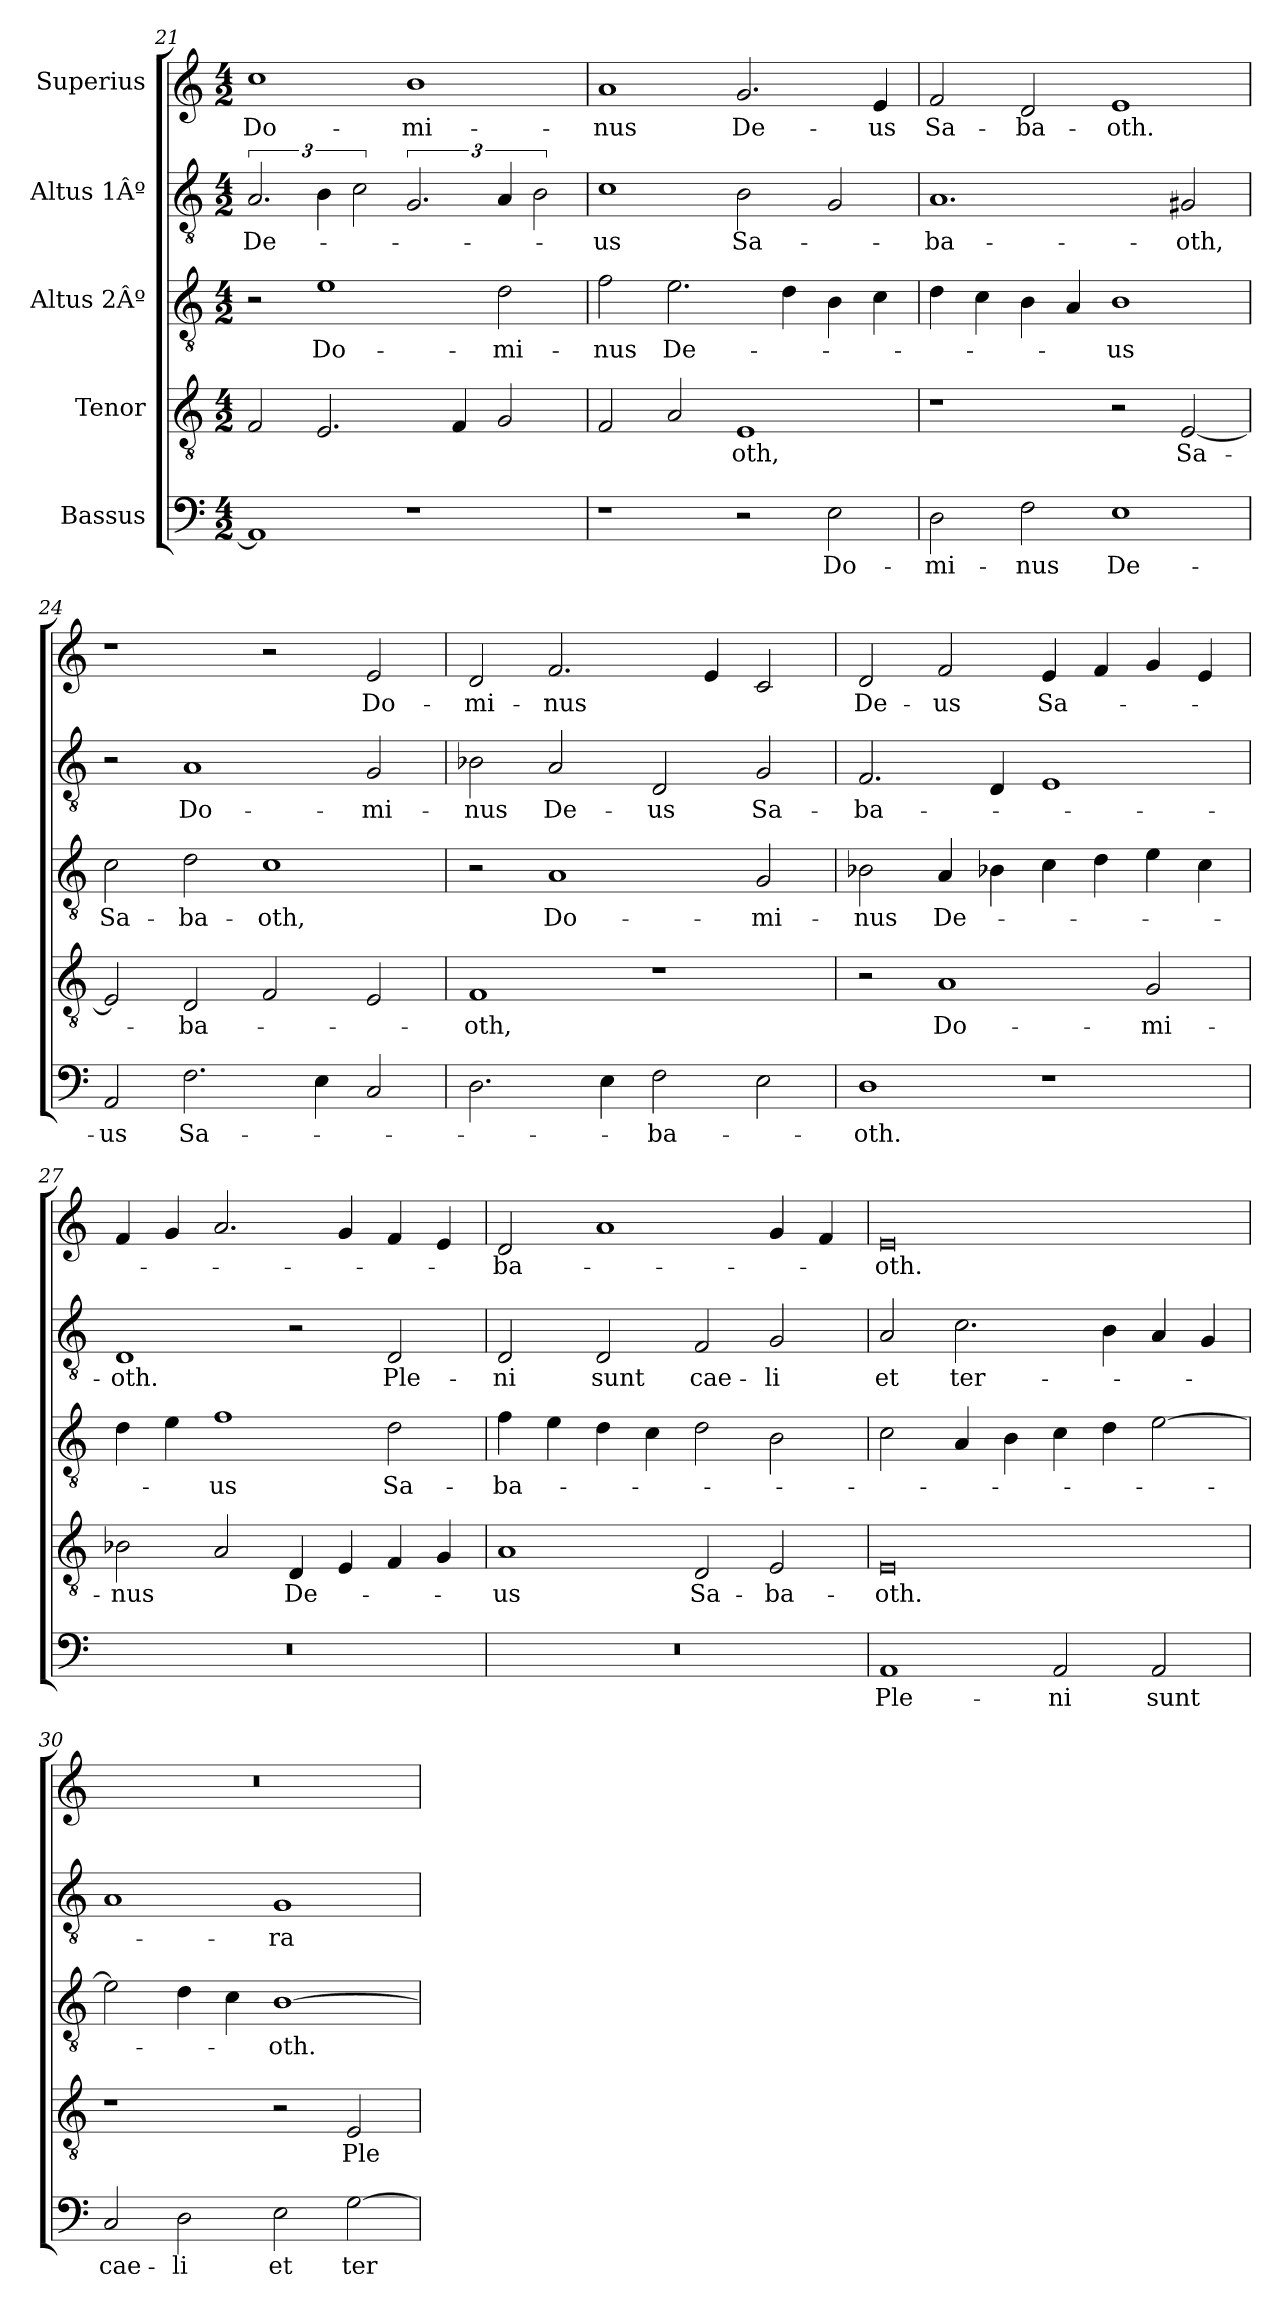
**kern	**text	**kern	**text	**kern	**text	**kern	**text	**kern	**text
*part5	*part5	*part4	*part4	*part3	*part3	*part2	*part2	*part1	*part1
*staff5	*staff5	*staff4	*staff4	*staff3	*staff3	*staff2	*staff2	*staff1	*staff1
*I"Bassus	*	*I"Tenor	*	*I"Altus 2Âº	*	*I"Altus 1Âº	*	*I"Superius	*
*clefF4	*	*clefGv2	*	*clefGv2	*	*clefGv2	*	*clefG2	*
*k[]	*	*k[]	*	*k[]	*	*k[]	*	*k[]	*
*M4/2	*	*M4/2	*	*M4/2	*	*M4/2	*	*M4/2	*
=21	=21	=21	=21	=21	=21	=21	=21	=21	=21
1AA/]	.	2F/	.	2r	.	3.A/	De-	1cc\	Do-
.	.	2.E/	.	1e\	Do-	6B\	.	.	.
.	.	.	.	.	.	3c\	.	.	.
1r	.	.	.	.	.	3.G/	.	1b\	-mi-
.	.	4F/	.	.	.	.	.	.	.
.	.	2G/	.	2d\	-mi-	6A/	.	.	.
.	.	.	.	.	.	3B\	.	.	.
=22	=22	=22	=22	=22	=22	=22	=22	=22	=22
1r	.	2F/	.	2f\	-nus	1c\	-us	1a/	-nus
.	.	2A/	.	2.e\	De-	.	.	.	.
2r	.	1E/	-oth,	.	.	2B\	Sa-	2.g/	De-
.	.	.	.	4d\	.	.	.	.	.
2E\	Do-	.	.	4B\	.	2G/	.	.	.
.	.	.	.	4c\	.	.	.	4e/	-us
=23	=23	=23	=23	=23	=23	=23	=23	=23	=23
2D\	-mi-	1r	.	4d\	.	1.A/	-ba-	2f/	Sa-
.	.	.	.	4c\	.	.	.	.	.
2F\	-nus	.	.	4B\	.	.	.	2d/	-ba-
.	.	.	.	4A/	.	.	.	.	.
1E\	De-	2r	.	1B\	-us	.	.	1e/	-oth.
.	.	[2E/	Sa-	.	.	2G#X/	-oth,	.	.
=24	=24	=24	=24	=24	=24	=24	=24	=24	=24
2AA/	-us	2E/]	.	2c\	Sa-	2r	.	1r	.
2.F\	Sa-	2D/	-ba-	2d\	-ba-	1A/	Do-	.	.
.	.	2F/	.	1c\	-oth,	.	.	2r	.
4E\	.	.	.	.	.	.	.	.	.
2C/	.	2E/	.	.	.	2G/	-mi-	2e/	Do-
=25	=25	=25	=25	=25	=25	=25	=25	=25	=25
2.D\	.	1F/	-oth,	2r	.	2B-X\	-nus	2d/	-mi-
.	.	.	.	1A/	Do-	2A/	De-	2.f/	-nus
4E\	.	.	.	.	.	.	.	.	.
2F\	-ba-	1r	.	.	.	2D/	-us	.	.
.	.	.	.	.	.	.	.	4e/	.
2E\	.	.	.	2G/	-mi-	2G/	Sa-	2c/	.
=26	=26	=26	=26	=26	=26	=26	=26	=26	=26
1D\	-oth.	2r	.	2B-X\	-nus	2.F/	-ba-	2d/	De-
.	.	1A/	Do-	4A/	De-	.	.	2f/	-us
.	.	.	.	4B-X\	.	4D/	.	.	.
1r	.	.	.	4c\	.	1E/	.	4e/	Sa-
.	.	.	.	4d\	.	.	.	4f/	.
.	.	2G/	-mi-	4e\	.	.	.	4g/	.
.	.	.	.	4c\	.	.	.	4e/	.
=27	=27	=27	=27	=27	=27	=27	=27	=27	=27
0r	.	2B-X\	-nus	4d\	.	1D/	-oth.	4f/	.
.	.	.	.	4e\	.	.	.	4g/	.
.	.	2A/	.	1f\	-us	.	.	2.a/	.
.	.	4D/	De-	.	.	2r	.	.	.
.	.	4E/	.	.	.	.	.	4g/	.
.	.	4F/	.	2d\	Sa-	2D/	Ple-	4f/	.
.	.	4G/	.	.	.	.	.	4e/	.
=28	=28	=28	=28	=28	=28	=28	=28	=28	=28
0r	.	1A/	-us	4f\	-ba-	2D/	-ni	2d/	-ba-
.	.	.	.	4e\	.	.	.	.	.
.	.	.	.	4d\	.	2D/	sunt	1a/	.
.	.	.	.	4c\	.	.	.	.	.
.	.	2D/	Sa-	2d\	.	2F/	cae-	.	.
.	.	2E/	-ba-	2B\	.	2G/	-li	4g/	.
.	.	.	.	.	.	.	.	4f/	.
=29	=29	=29	=29	=29	=29	=29	=29	=29	=29
1AA/	Ple-	0E/	-oth.	2c\	.	2A/	et	0e/	-oth.
.	.	.	.	4A/	.	2.c\	ter-	.	.
.	.	.	.	4B\	.	.	.	.	.
2AA/	-ni	.	.	4c\	.	.	.	.	.
.	.	.	.	4d\	.	4B\	.	.	.
2AA/	sunt	.	.	[2e\	.	4A/	.	.	.
.	.	.	.	.	.	4G/	.	.	.
=30	=30	=30	=30	=30	=30	=30	=30	=30	=30
2C/	cae-	1r	.	2e\]	.	1A/	.	0r	.
2D\	-li	.	.	4d\	.	.	.	.	.
.	.	.	.	4c\	.	.	.	.	.
2E\	et	2r	.	[1B\	-oth.	1G/	-ra	.	.
[2G\	ter-	2E/	Ple-	.	.	.	.	.	.
=	=	=	=	=	=	=	=	=	=
*-	*-	*-	*-	*-	*-	*-	*-	*-	*-
